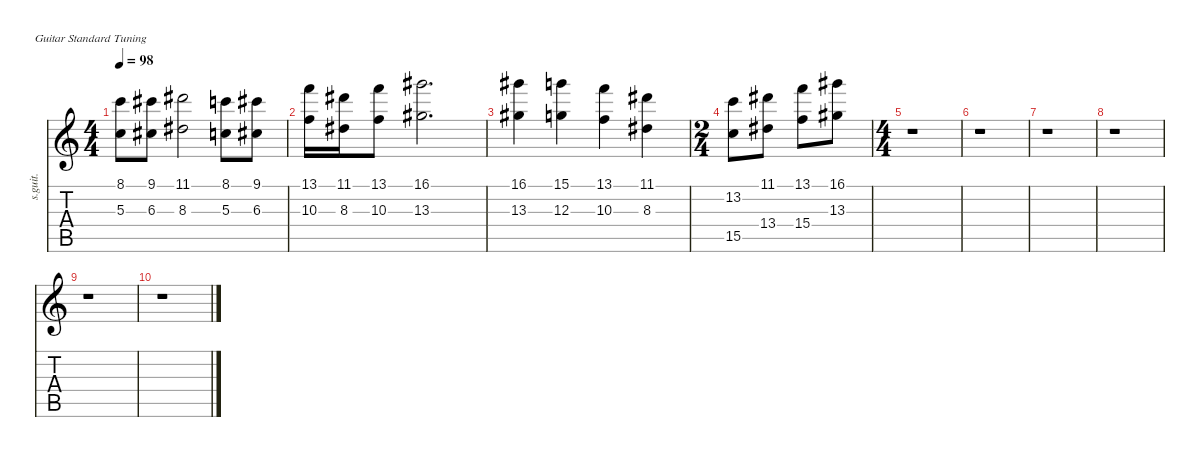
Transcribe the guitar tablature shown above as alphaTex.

\defaultSystemsLayout 4
\hideDynamics
\bracketExtendMode nobrackets
\track ("" "s.guit.") {instrument stringensemble1}
\staff {score tabs}
\tuning (E4 B3 G3 D3 A2 E2)
\displaytranspose 12
\ts (4 4)
\tempo 98
\clef g2
\ks c
(8.1 5.3).8{dy ff} (9.1{acc #} 6.3{acc #}).8 (11.1{acc #} 8.3{acc #}).2 (8.1 5.3).8 (9.1{acc #} 6.3{acc #}).8 |
(13.1 10.3).16 (11.1{acc #} 8.3{acc #}).16 (13.1 10.3).8 (16.1{acc #} 13.3{acc #}).2{d} |
(16.1{acc #} 13.3{acc #}).4 (15.1 12.3).4 (13.1 10.3).4 (11.1{acc #} 8.3{acc #}).4 |
\ts (2 4)
\beaming (8 2 2 2 2)
(13.2 15.5).8 (11.1{acc #} 13.4{acc #}).8 (13.1 15.4).8 (16.1{acc #} 13.3{acc #}).8 |
\ts (4 4)
\beaming (8 2 2 2 2)
r.1 |
r.1 |
r.1 |
r.1 |
r.1 |
r.1
